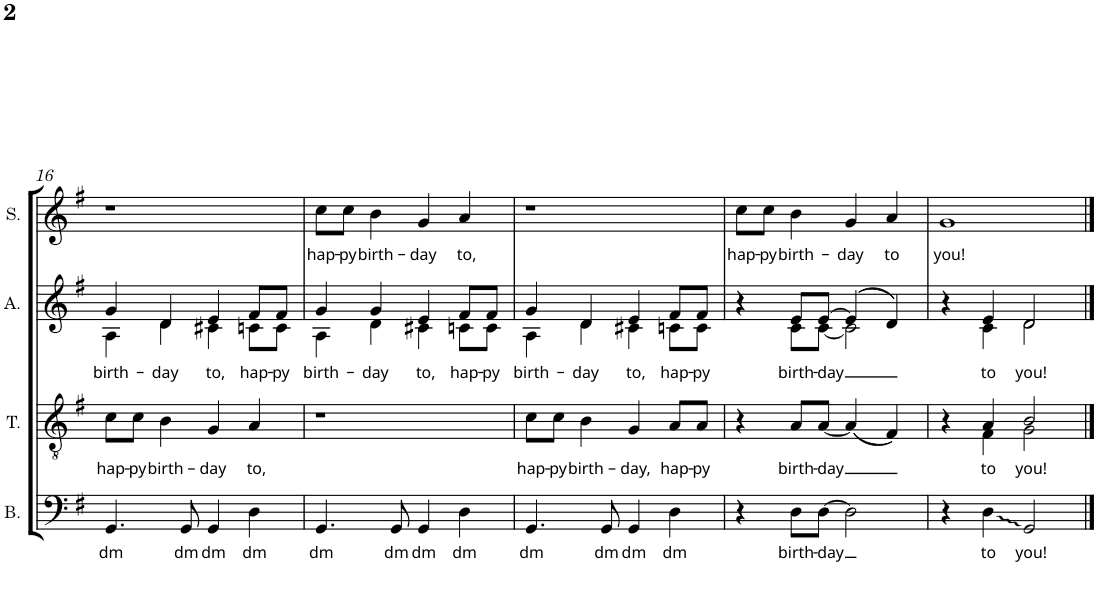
**kern	**text	**kern	**text	**kern	**text	**kern	**text
*part4	*part4	*part3	*part3	*part2	*part2	*part1	*part1
*staff4	*staff4	*staff3	*staff3	*staff2	*staff2	*staff1	*staff1
*I"Bass	*	*I"Tenor	*	*I"Alt	*	*I"Sopran	*
*I'B.	*	*I'T.	*	*I'A.	*	*I'S.	*
!!LO:PB:g=z
*clefF4	*	*clefGv2	*	*clefG2	*	*clefG2	*
*k[f#]	*	*k[f#]	*	*k[f#]	*	*k[f#]	*
*G:	*	*G:	*	*G:	*	*G:	*
*M4/4	*	*M4/4	*	*M4/4	*	*M4/4	*
*met(c)	*	*met(c)	*	*met(c)	*	*met(c)	*
=16	=16	=16	=16	=16	=16	=16	=16
!	!LO:LY:b	!	!LO:LY:b	!	!LO:LY:b	!	!
*	*	*	*	*^	*	*	*
4.GG/	dm	8c\L	hap-	4g/	4A\	birth-	1r	.
!	!	!	!LO:LY:b	!	!	!	!	!
.	.	8c\J	-py	.	.	.	.	.
!	!	!	!LO:LY:b	!	!	!LO:LY:b	!	!
.	.	4B\	birth-	4d/	4d\	-day	.	.
!	!LO:LY:b	!	!	!	!	!	!	!
8GG/	dm	.	.	.	.	.	.	.
!	!LO:LY:b	!	!LO:LY:b	!	!	!LO:LY:b	!	!
4GG/	dm	4G/	-day	4e/	4c#X\	to,	.	.
!	!LO:LY:b	!	!LO:LY:b	!	!	!LO:LY:b	!	!
4D\	dm	4A/	to,	8f#/L	8cn\L	hap-	.	.
!	!	!	!	!	!	!LO:LY:b	!	!
.	.	.	.	8f#/J	8c\J	-py	.	.
=17	=17	=17	=17	=17	=17	=17	=17	=17
!	!LO:LY:b	!	!	!	!	!LO:LY:b	!	!LO:LY:b
4.GG/	dm	1r	.	4g/	4A\	birth-	8cc\L	hap-
!	!	!	!	!	!	!	!	!LO:LY:b
.	.	.	.	.	.	.	8cc\J	-py
!	!	!	!	!	!	!LO:LY:b	!	!LO:LY:b
.	.	.	.	4g/	4d\	-day	4b\	birth-
!	!LO:LY:b	!	!	!	!	!	!	!
8GG/	dm	.	.	.	.	.	.	.
!	!LO:LY:b	!	!	!	!	!LO:LY:b	!	!LO:LY:b
4GG/	dm	.	.	4e/	4c#X\	to,	4g/	-day
!	!LO:LY:b	!	!	!	!	!LO:LY:b	!	!LO:LY:b
4D\	dm	.	.	8f#/L	8cn\L	hap-	4a/	to,
!	!	!	!	!	!	!LO:LY:b	!	!
.	.	.	.	8f#/J	8c\J	-py	.	.
=18	=18	=18	=18	=18	=18	=18	=18	=18
!	!LO:LY:b	!	!LO:LY:b	!	!	!LO:LY:b	!	!
4.GG/	dm	8c\L	hap-	4g/	4A\	birth-	1r	.
!	!	!	!LO:LY:b	!	!	!	!	!
.	.	8c\J	-py	.	.	.	.	.
!	!	!	!LO:LY:b	!	!	!LO:LY:b	!	!
.	.	4B\	birth-	4d/	4d\	-day	.	.
!	!LO:LY:b	!	!	!	!	!	!	!
8GG/	dm	.	.	.	.	.	.	.
!	!LO:LY:b	!	!LO:LY:b	!	!	!LO:LY:b	!	!
4GG/	dm	4G/	-day,	4e/	4c#X\	to,	.	.
!	!LO:LY:b	!	!LO:LY:b	!	!	!LO:LY:b	!	!
4D\	dm	8A/L	hap-	8f#/L	8cn\L	hap-	.	.
!	!	!	!LO:LY:b	!	!	!LO:LY:b	!	!
.	.	8A/J	-py	8f#/J	8c\J	-py	.	.
=19	=19	=19	=19	=19	=19	=19	=19	=19
!	!	!	!	!	!	!	!	!LO:LY:b
4r	.	4r	.	4r	4ryy	.	8cc\L	hap-
!	!	!	!	!	!	!	!	!LO:LY:b
.	.	.	.	.	.	.	8cc\J	-py
!	!LO:LY:b	!	!LO:LY:b	!	!	!LO:LY:b	!	!LO:LY:b
8D\L	birth-	8A/L	birth-	8e/L	8c\L	birth-	4b\	birth-
!	!LO:LY:b	!	!LO:LY:b	!	!	!LO:LY:b	!	!
[>8D\J	-day	[<8A/J	-day	[>8e/J	[<8c\J	-day	.	.
!	!	!	!	!	!	!	!	!LO:LY:b
2D\]	.	(4A/]	.	(4e/]	2c\]	.	4g/	-day
!	!	!	!	!	!	!	!	!LO:LY:b
.	.	4F#/)	.	4d/)	.	.	4a/	to
=20	=20	=20	=20	=20	=20	=20	=20	=20
*	*	*^	*	*	*	*	*	*
!	!	!	!	!	!	!	!	!	!LO:LY:b
4r	.	4r	4ryy	.	4r	4ryy	.	1g	you!
!	!LO:LY:b	!	!	!LO:LY:b	!	!	!LO:LY:b	!	!
4D\	to	4A/	4F#\	to	4e/	4c\	to	.	.
!	!LO:LY:b	!	!	!LO:LY:b	!	!	!LO:LY:b	!	!
2GG/	you!	2B/	2G\	you!	2d/	2d\	you!	.	.
*	*	*v	*v	*	*	*	*	*	*
*	*	*	*	*v	*v	*	*	*
==	==	==	==	==	==	==	==
*-	*-	*-	*-	*-	*-	*-	*-
